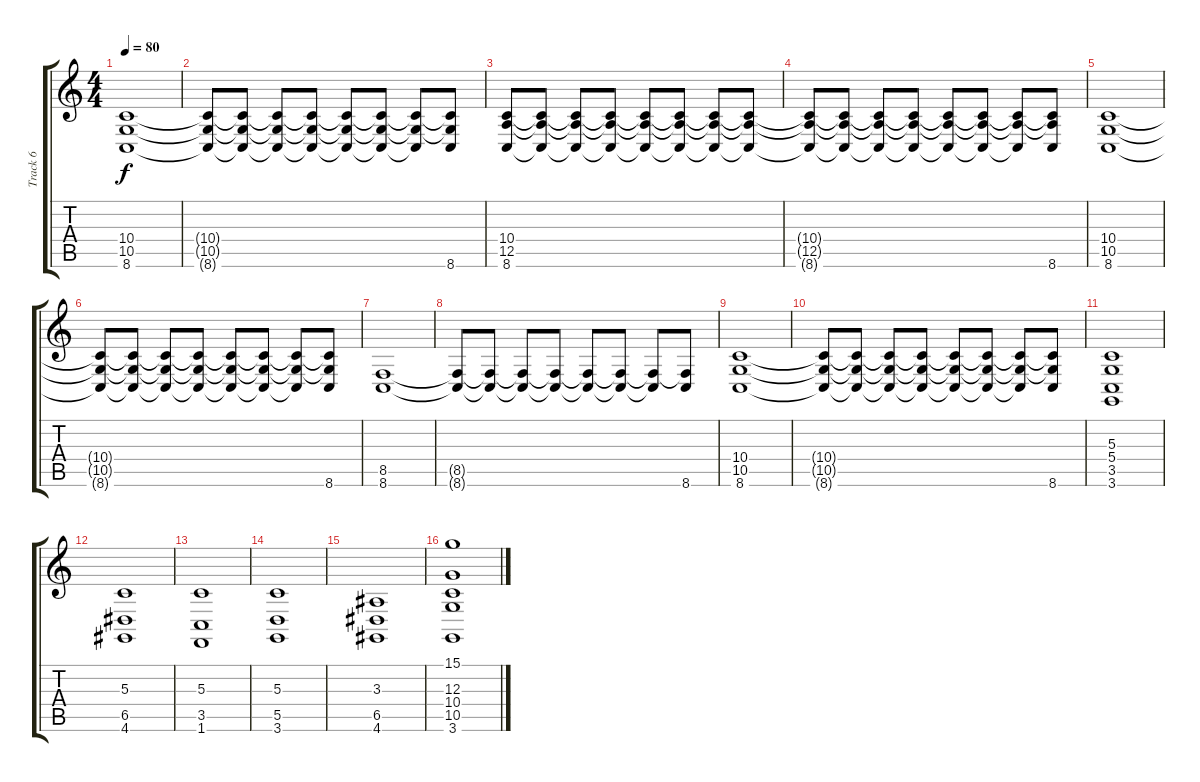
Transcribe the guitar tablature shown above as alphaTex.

\track ("Track 6" "Track 6") {instrument stringensemble2}
\staff {score tabs}
\tuning (E4 B3 G3 D3 A2 E2) {hide}
\ts (4 4)
\tempo 80
\clef g2
\ks c
(10.4 10.5 8.6).1{dy f} |
(10.4{t} 10.5{t} 8.6{t}).8 (10.4{t} 10.5{t} 8.6{t}).8 (10.4{t} 10.5{t} 8.6{t}).8 (10.4{t} 10.5{t} 8.6{t}).8 (10.4{t} 10.5{t} 8.6{t}).8 (10.4{t} 10.5{t} 8.6{t}).8 (10.4{t} 10.5{t} 8.6{t}).8 (10.4{t} 10.5{t} 8.6).8 |
(10.4 12.5 8.6).8 (10.4{t} 12.5{t} 8.6{t}).8 (10.4{t} 12.5{t} 8.6{t}).8 (10.4{t} 12.5{t} 8.6{t}).8 (10.4{t} 12.5{t} 8.6{t}).8 (10.4{t} 12.5{t} 8.6{t}).8 (10.4{t} 12.5{t} 8.6{t}).8 (10.4{t} 12.5{t} 8.6{t}).8 |
(10.4{t} 12.5{t} 8.6{t}).8 (10.4{t} 12.5{t} 8.6{t}).8 (10.4{t} 12.5{t} 8.6{t}).8 (10.4{t} 12.5{t} 8.6{t}).8 (10.4{t} 12.5{t} 8.6{t}).8 (10.4{t} 12.5{t} 8.6{t}).8 (10.4{t} 12.5{t} 8.6{t}).8 (10.4{t} 12.5{t} 8.6).8 |
(10.4 10.5 8.6).1 |
(10.4{t} 10.5{t} 8.6{t}).8 (10.4{t} 10.5{t} 8.6{t}).8 (10.4{t} 10.5{t} 8.6{t}).8 (10.4{t} 10.5{t} 8.6{t}).8 (10.4{t} 10.5{t} 8.6{t}).8 (10.4{t} 10.5{t} 8.6{t}).8 (10.4{t} 10.5{t} 8.6{t}).8 (10.4{t} 10.5{t} 8.6).8 |
(8.5 8.6).1 |
(8.5{t} 8.6{t}).8 (8.5{t} 8.6{t}).8 (8.5{t} 8.6{t}).8 (8.5{t} 8.6{t}).8 (8.5{t} 8.6{t}).8 (8.5{t} 8.6{t}).8 (8.5{t} 8.6{t}).8 (8.5{t} 8.6).8 |
(10.4 10.5 8.6).1 |
(10.4{t} 10.5{t} 8.6{t}).8 (10.4{t} 10.5{t} 8.6{t}).8 (10.4{t} 10.5{t} 8.6{t}).8 (10.4{t} 10.5{t} 8.6{t}).8 (10.4{t} 10.5{t} 8.6{t}).8 (10.4{t} 10.5{t} 8.6{t}).8 (10.4{t} 10.5{t} 8.6{t}).8 (10.4{t} 10.5{t} 8.6).8 |
(5.3 5.4 3.5 3.6).1 |
(5.3 6.5 4.6).1 |
(5.3 3.5 1.6).1 |
(5.3 5.5 3.6).1 |
(3.3 6.5 4.6).1 |
(15.1 12.3 10.4 10.5 3.6).1
